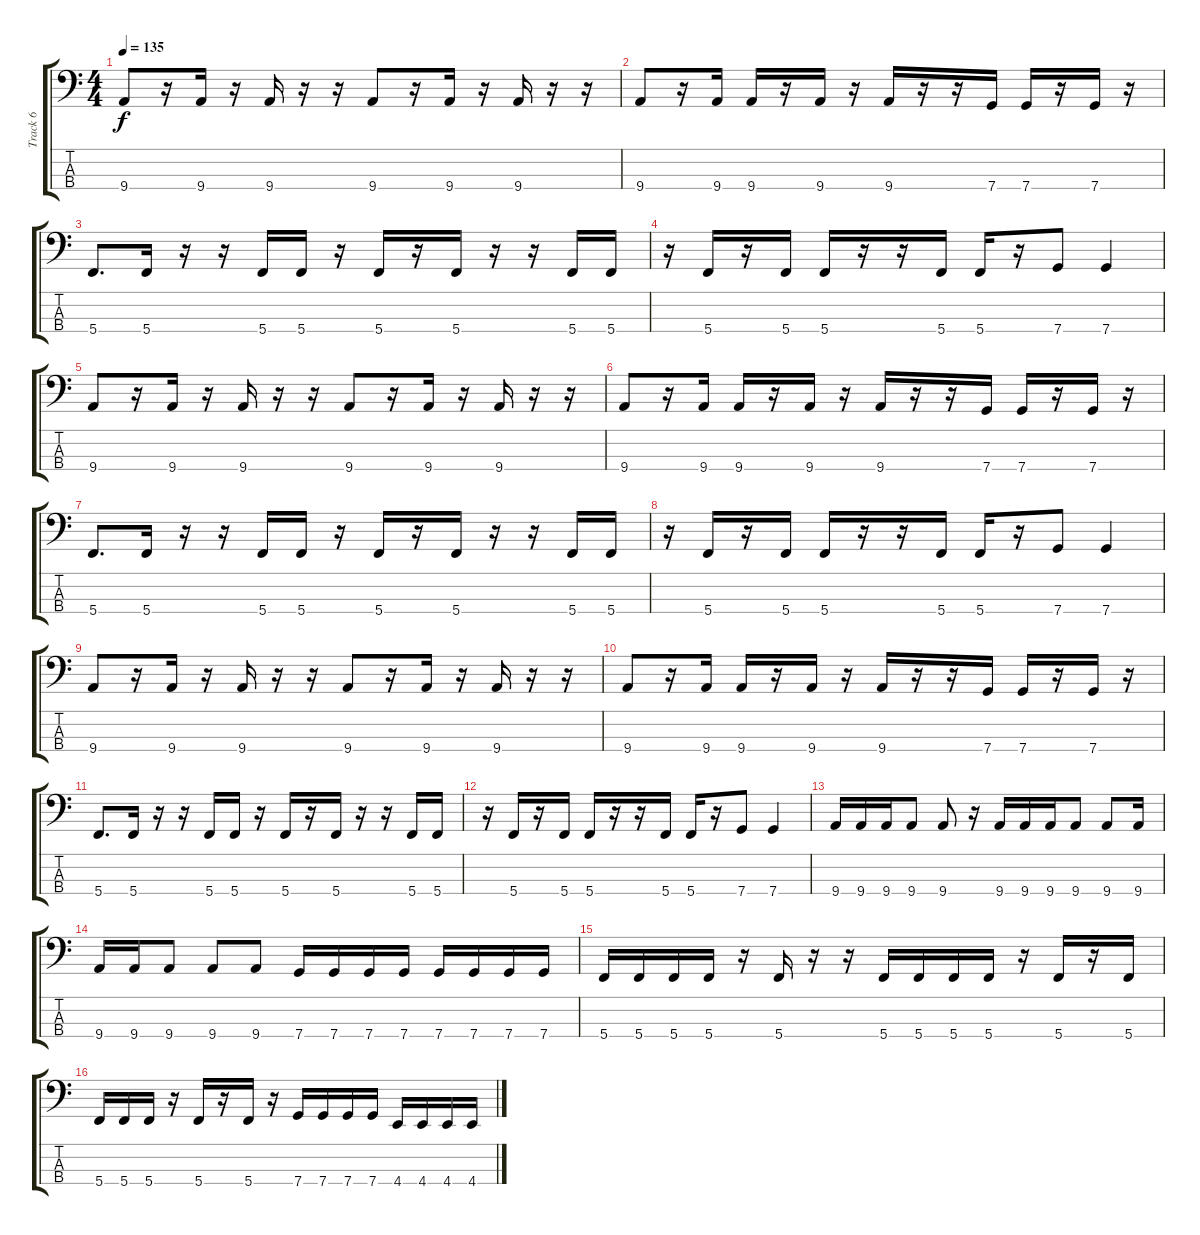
\track ("Track 6" "Track 6") {instrument electricbassfinger}
\staff {score tabs}
\tuning (F2 C2 G1 C1) {hide}
\ts (4 4)
\tempo 135
\clef f4
\ks c
9.4.8{dy f} r.16 9.4.16 r.16 9.4.16 r.16 r.16 9.4.8 r.16 9.4.16 r.16 9.4.16 r.16 r.16 |
9.4.8 r.16 9.4.16 9.4.16 r.16 9.4.16 r.16 9.4.16 r.16 r.16 7.4.16 7.4.16 r.16 7.4.16 r.16 |
5.4.8{d} 5.4.16 r.16 r.16 5.4.16 5.4.16 r.16 5.4.16 r.16 5.4.16 r.16 r.16 5.4.16 5.4.16 |
r.16 5.4.16 r.16 5.4.16 5.4.16 r.16 r.16 5.4.16 5.4.16 r.16 7.4.8 7.4.4 |
9.4.8 r.16 9.4.16 r.16 9.4.16 r.16 r.16 9.4.8 r.16 9.4.16 r.16 9.4.16 r.16 r.16 |
9.4.8 r.16 9.4.16 9.4.16 r.16 9.4.16 r.16 9.4.16 r.16 r.16 7.4.16 7.4.16 r.16 7.4.16 r.16 |
5.4.8{d} 5.4.16 r.16 r.16 5.4.16 5.4.16 r.16 5.4.16 r.16 5.4.16 r.16 r.16 5.4.16 5.4.16 |
r.16 5.4.16 r.16 5.4.16 5.4.16 r.16 r.16 5.4.16 5.4.16 r.16 7.4.8 7.4.4 |
9.4.8 r.16 9.4.16 r.16 9.4.16 r.16 r.16 9.4.8 r.16 9.4.16 r.16 9.4.16 r.16 r.16 |
9.4.8 r.16 9.4.16 9.4.16 r.16 9.4.16 r.16 9.4.16 r.16 r.16 7.4.16 7.4.16 r.16 7.4.16 r.16 |
5.4.8{d} 5.4.16 r.16 r.16 5.4.16 5.4.16 r.16 5.4.16 r.16 5.4.16 r.16 r.16 5.4.16 5.4.16 |
r.16 5.4.16 r.16 5.4.16 5.4.16 r.16 r.16 5.4.16 5.4.16 r.16 7.4.8 7.4.4 |
9.4.16 9.4.16 9.4.16 9.4.8 9.4.8 r.16 9.4.16 9.4.16 9.4.16 9.4.8 9.4.8 9.4.16 |
9.4.16 9.4.16 9.4.8 9.4.8 9.4.8 7.4.16 7.4.16 7.4.16 7.4.16 7.4.16 7.4.16 7.4.16 7.4.16 |
5.4.16 5.4.16 5.4.16 5.4.16 r.16 5.4.16 r.16 r.16 5.4.16 5.4.16 5.4.16 5.4.16 r.16 5.4.16 r.16 5.4.16 |
5.4.16 5.4.16 5.4.16 r.16 5.4.16 r.16 5.4.16 r.16 7.4.16 7.4.16 7.4.16 7.4.16 4.4.16 4.4.16 4.4.16 4.4.16
